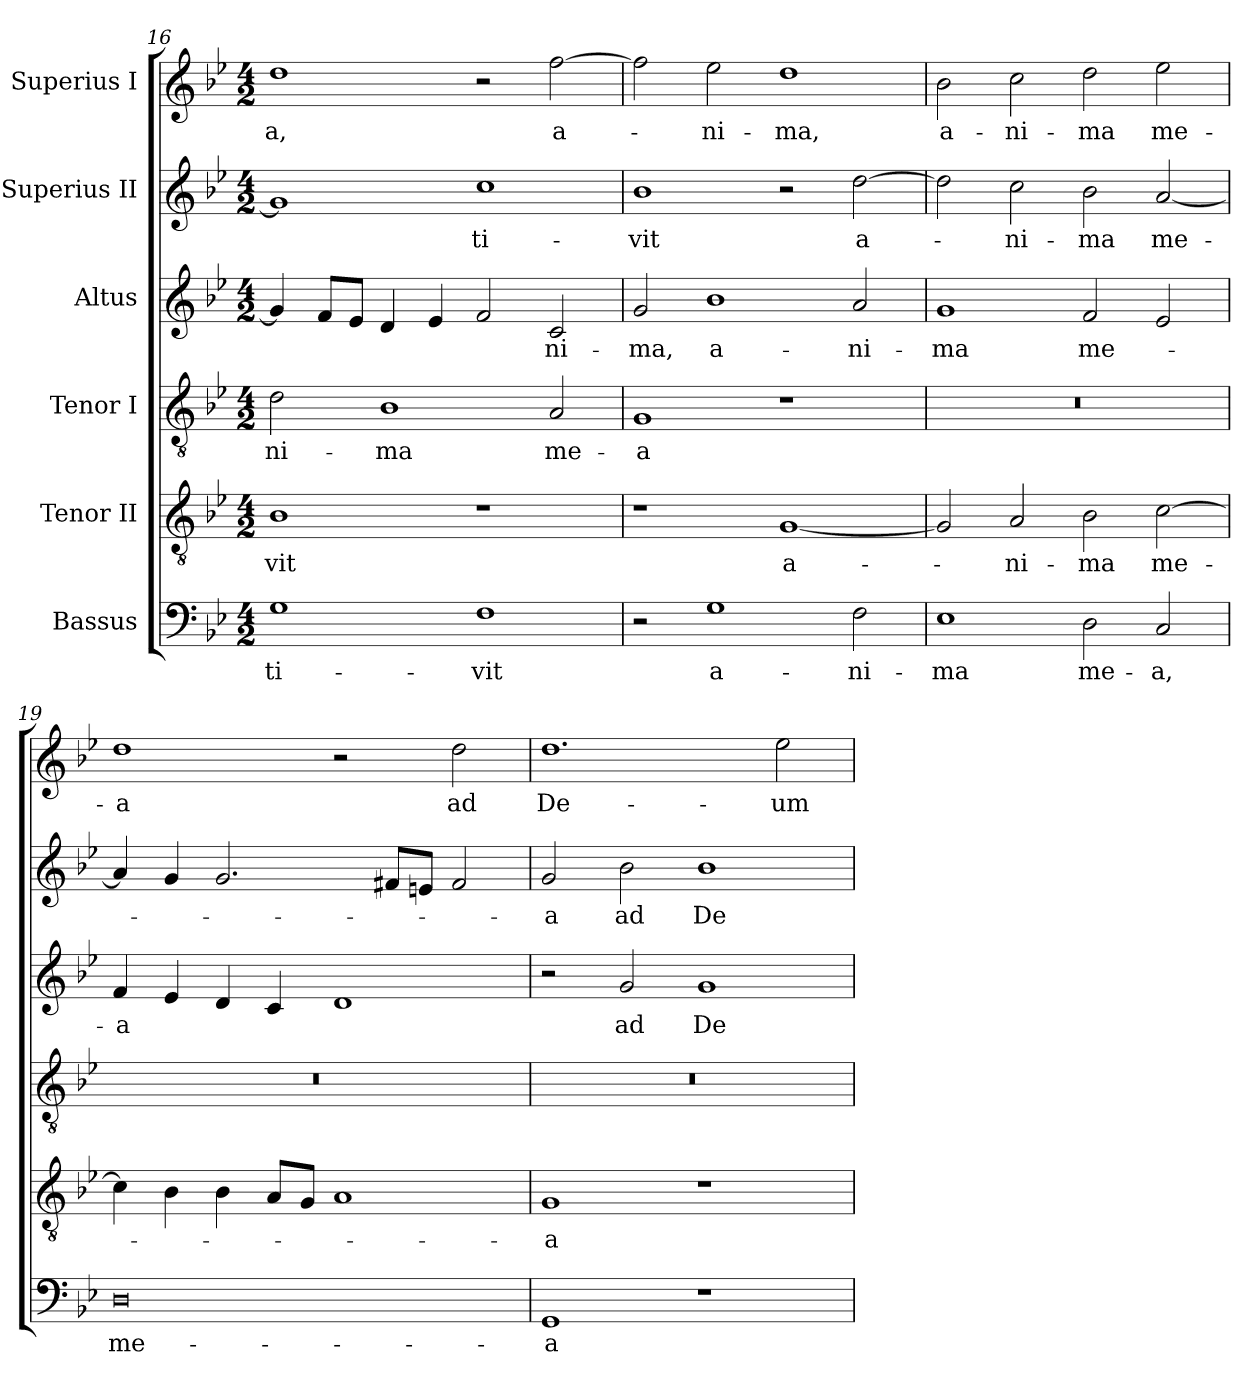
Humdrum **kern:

**kern	**text	**kern	**text	**kern	**text	**kern	**text	**kern	**text	**kern	**text
*part6	*part6	*part5	*part5	*part4	*part4	*part3	*part3	*part2	*part2	*part1	*part1
*staff6	*staff6	*staff5	*staff5	*staff4	*staff4	*staff3	*staff3	*staff2	*staff2	*staff1	*staff1
*I"Bassus	*	*I"Tenor II	*	*I"Tenor I	*	*I"Altus	*	*I"Superius II	*	*I"Superius I	*
*clefF4	*	*clefGv2	*	*clefGv2	*	*clefG2	*	*clefG2	*	*clefG2	*
*k[b-e-]	*	*k[b-e-]	*	*k[b-e-]	*	*k[b-e-]	*	*k[b-e-]	*	*k[b-e-]	*
*B-:	*	*B-:	*	*B-:	*	*B-:	*	*B-:	*	*B-:	*
*M4/2	*	*M4/2	*	*M4/2	*	*M4/2	*	*M4/2	*	*M4/2	*
=16	=16	=16	=16	=16	=16	=16	=16	=16	=16	=16	=16
!	!LO:LY:b:color=#000000	!	!	!	!	!	!	!	!	!	!
!	!	!	!LO:LY:b:color=#000000	!	!	!	!	!	!	!	!
!	!	!	!	!	!LO:LY:b:color=#000000	!	!	!	!	!	!
!	!	!	!	!	!	!	!	!	!	!	!LO:LY:b:color=#000000
1Gi	-ti-	1B-i	-vit	2di\	-ni-	4gi/]	.	1gi]	.	1ddi	-a,
.	.	.	.	.	.	8fi/L	.	.	.	.	.
.	.	.	.	.	.	8e-i/J	.	.	.	.	.
!	!	!	!	!	!LO:LY:b:color=#000000	!	!	!	!	!	!
.	.	.	.	1B-i	-ma	4di/	.	.	.	.	.
.	.	.	.	.	.	4e-i/	.	.	.	.	.
!	!LO:LY:b:color=#000000	!	!	!	!	!	!	!	!	!	!
!	!	!	!	!	!	!	!	!	!LO:LY:b:color=#000000	!	!
1Fi	-vit	1r	.	.	.	2fi/	.	1cci	-ti-	2r	.
!	!	!	!	!	!LO:LY:b:color=#000000	!	!	!	!	!	!
!	!	!	!	!	!	!	!LO:LY:b:color=#000000	!	!	!	!
!	!	!	!	!	!	!	!	!	!	!	!LO:LY:b:color=#000000
.	.	.	.	2Ai/	me-	2ci/	-ni-	.	.	[>2ffi\	a-
!!LO:PB:g=z
=17	=17	=17	=17	=17	=17	=17	=17	=17	=17	=17	=17
!	!	!	!	!	!LO:LY:b:color=#000000	!	!	!	!	!	!
!	!	!	!	!	!	!	!LO:LY:b:color=#000000	!	!	!	!
!	!	!	!	!	!	!	!	!	!LO:LY:b:color=#000000	!	!
2r	.	1r	.	1Gi	-a	2gi/	-ma,	1b-i	-vit	2ffi\]	.
!	!LO:LY:b:color=#000000	!	!	!	!	!	!	!	!	!	!
!	!	!	!	!	!	!	!LO:LY:b:color=#000000	!	!	!	!
!	!	!	!	!	!	!	!	!	!	!	!LO:LY:b:color=#000000
1Gi	a-	.	.	.	.	1b-i	a-	.	.	2ee-i\	-ni-
!	!	!	!LO:LY:b:color=#000000	!	!	!	!	!	!	!	!
!	!	!	!	!	!	!	!	!	!	!	!LO:LY:b:color=#000000
.	.	[<1Gi	a-	1r	.	.	.	2r	.	1ddi	-ma,
!	!LO:LY:b:color=#000000	!	!	!	!	!	!	!	!	!	!
!	!	!	!	!	!	!	!LO:LY:b:color=#000000	!	!	!	!
!	!	!	!	!	!	!	!	!	!LO:LY:b:color=#000000	!	!
2Fi\	-ni-	.	.	.	.	2ai/	-ni-	[>2ddi\	a-	.	.
=18	=18	=18	=18	=18	=18	=18	=18	=18	=18	=18	=18
!	!LO:LY:b:color=#000000	!	!	!LO:N:vis=1	!	!	!	!	!	!	!
!	!	!	!	!	!	!	!LO:LY:b:color=#000000	!	!	!	!
!	!	!	!	!	!	!	!	!	!	!	!LO:LY:b:color=#000000
1E-i	-ma	2Gi/]	.	0r	.	1gi	-ma	2ddi\]	.	2b-i\	a-
!	!	!	!LO:LY:b:color=#000000	!	!	!	!	!	!	!	!
!	!	!	!	!	!	!	!	!	!LO:LY:b:color=#000000	!	!
!	!	!	!	!	!	!	!	!	!	!	!LO:LY:b:color=#000000
.	.	2Ai/	-ni-	.	.	.	.	2cci\	-ni-	2cci\	-ni-
!	!LO:LY:b:color=#000000	!	!	!	!	!	!	!	!	!	!
!	!	!	!LO:LY:b:color=#000000	!	!	!	!	!	!	!	!
!	!	!	!	!	!	!	!LO:LY:b:color=#000000	!	!	!	!
!	!	!	!	!	!	!	!	!	!LO:LY:b:color=#000000	!	!
!	!	!	!	!	!	!	!	!	!	!	!LO:LY:b:color=#000000
2Di\	me-	2B-i\	-ma	.	.	2fi/	me-	2b-i\	-ma	2ddi\	-ma
!	!LO:LY:b:color=#000000	!	!	!	!	!	!	!	!	!	!
!	!	!	!LO:LY:b:color=#000000	!	!	!	!	!	!	!	!
!	!	!	!	!	!	!	!	!	!LO:LY:b:color=#000000	!	!
!	!	!	!	!	!	!	!	!	!	!	!LO:LY:b:color=#000000
2Ci/	-a,	[>2ci\	me-	.	.	2e-i/	.	[<2ai/	me-	2ee-i\	me-
=19	=19	=19	=19	=19	=19	=19	=19	=19	=19	=19	=19
!	!LO:LY:b:color=#000000	!	!	!LO:N:vis=1	!	!	!	!	!	!	!
!	!	!	!	!	!	!	!LO:LY:b:color=#000000	!	!	!	!
!	!	!	!	!	!	!	!	!	!	!	!LO:LY:b:color=#000000
0Di	me-	4ci\]	.	0r	.	4fi/	-a	4ai/]	.	1ddi	-a
.	.	4B-i\	.	.	.	4e-i/	.	4gi/	.	.	.
.	.	4B-i\	.	.	.	4di/	.	2.gi/	.	.	.
.	.	8Ai/L	.	.	.	4ci/	.	.	.	.	.
.	.	8Gi/J	.	.	.	.	.	.	.	.	.
.	.	1Ai	.	.	.	1di	.	.	.	2r	.
.	.	.	.	.	.	.	.	8f#Xi/L	.	.	.
.	.	.	.	.	.	.	.	8ei/J	.	.	.
!	!	!	!	!	!	!	!	!	!	!	!LO:LY:b:color=#000000
.	.	.	.	.	.	.	.	2f#i/	.	2ddi\	ad
=20	=20	=20	=20	=20	=20	=20	=20	=20	=20	=20	=20
!	!LO:LY:b:color=#000000	!	!	!	!	!	!	!	!	!	!
!	!	!	!LO:LY:b:color=#000000	!LO:N:vis=1	!	!	!	!	!	!	!
!	!	!	!	!	!	!	!	!	!LO:LY:b:color=#000000	!	!
!	!	!	!	!	!	!	!	!	!	!	!LO:LY:b:color=#000000
1GGi	-a	1Gi	-a	0r	.	2r	.	2gi/	-a	1.ddi	De-
!	!	!	!	!	!	!	!LO:LY:b:color=#000000	!	!	!	!
!	!	!	!	!	!	!	!	!	!LO:LY:b:color=#000000	!	!
.	.	.	.	.	.	2gi/	ad	2b-i\	ad	.	.
!	!	!	!	!	!	!	!LO:LY:b:color=#000000	!	!	!	!
!	!	!	!	!	!	!	!	!	!LO:LY:b:color=#000000	!	!
1r	.	1r	.	.	.	1gi	De-	1b-i	De-	.	.
!	!	!	!	!	!	!	!	!	!	!	!LO:LY:b:color=#000000
.	.	.	.	.	.	.	.	.	.	2ee-i\	-um
=	=	=	=	=	=	=	=	=	=	=	=
*-	*-	*-	*-	*-	*-	*-	*-	*-	*-	*-	*-
